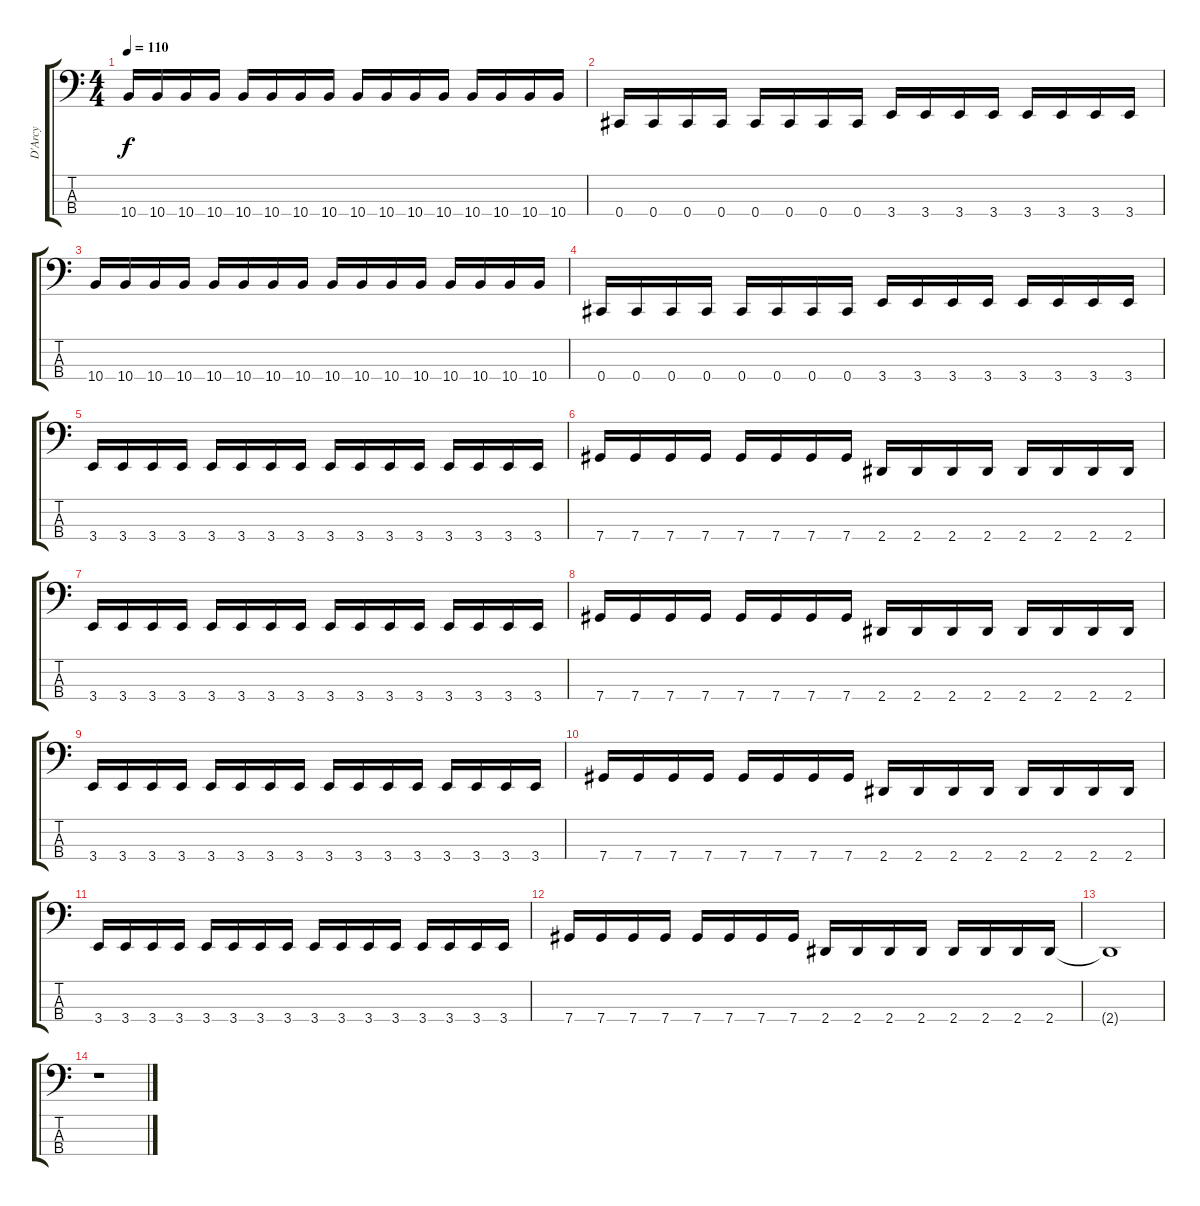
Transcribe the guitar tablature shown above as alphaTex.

\track ("D'Arcy" "D'Arcy") {instrument electricbasspick}
\staff {score tabs}
\tuning (Gb2 Db2 Ab1 Db1) {hide}
\ts (4 4)
\tempo 110
\clef f4
\ks c
10.4.16{dy f} 10.4.16 10.4.16 10.4.16 10.4.16 10.4.16 10.4.16 10.4.16 10.4.16 10.4.16 10.4.16 10.4.16 10.4.16 10.4.16 10.4.16 10.4.16 |
0.4.16 0.4.16 0.4.16 0.4.16 0.4.16 0.4.16 0.4.16 0.4.16 3.4.16 3.4.16 3.4.16 3.4.16 3.4.16 3.4.16 3.4.16 3.4.16 |
10.4.16 10.4.16 10.4.16 10.4.16 10.4.16 10.4.16 10.4.16 10.4.16 10.4.16 10.4.16 10.4.16 10.4.16 10.4.16 10.4.16 10.4.16 10.4.16 |
0.4.16 0.4.16 0.4.16 0.4.16 0.4.16 0.4.16 0.4.16 0.4.16 3.4.16 3.4.16 3.4.16 3.4.16 3.4.16 3.4.16 3.4.16 3.4.16 |
3.4.16 3.4.16 3.4.16 3.4.16 3.4.16 3.4.16 3.4.16 3.4.16 3.4.16 3.4.16 3.4.16 3.4.16 3.4.16 3.4.16 3.4.16 3.4.16 |
7.4.16 7.4.16 7.4.16 7.4.16 7.4.16 7.4.16 7.4.16 7.4.16 2.4.16 2.4.16 2.4.16 2.4.16 2.4.16 2.4.16 2.4.16 2.4.16 |
3.4.16 3.4.16 3.4.16 3.4.16 3.4.16 3.4.16 3.4.16 3.4.16 3.4.16 3.4.16 3.4.16 3.4.16 3.4.16 3.4.16 3.4.16 3.4.16 |
7.4.16 7.4.16 7.4.16 7.4.16 7.4.16 7.4.16 7.4.16 7.4.16 2.4.16 2.4.16 2.4.16 2.4.16 2.4.16 2.4.16 2.4.16 2.4.16 |
3.4.16 3.4.16 3.4.16 3.4.16 3.4.16 3.4.16 3.4.16 3.4.16 3.4.16 3.4.16 3.4.16 3.4.16 3.4.16 3.4.16 3.4.16 3.4.16 |
7.4.16 7.4.16 7.4.16 7.4.16 7.4.16 7.4.16 7.4.16 7.4.16 2.4.16 2.4.16 2.4.16 2.4.16 2.4.16 2.4.16 2.4.16 2.4.16 |
3.4.16 3.4.16 3.4.16 3.4.16 3.4.16 3.4.16 3.4.16 3.4.16 3.4.16 3.4.16 3.4.16 3.4.16 3.4.16 3.4.16 3.4.16 3.4.16 |
7.4.16 7.4.16 7.4.16 7.4.16 7.4.16 7.4.16 7.4.16 7.4.16 2.4.16 2.4.16 2.4.16 2.4.16 2.4.16 2.4.16 2.4.16 2.4.16 |
2.4{t}.1 |
r.1
